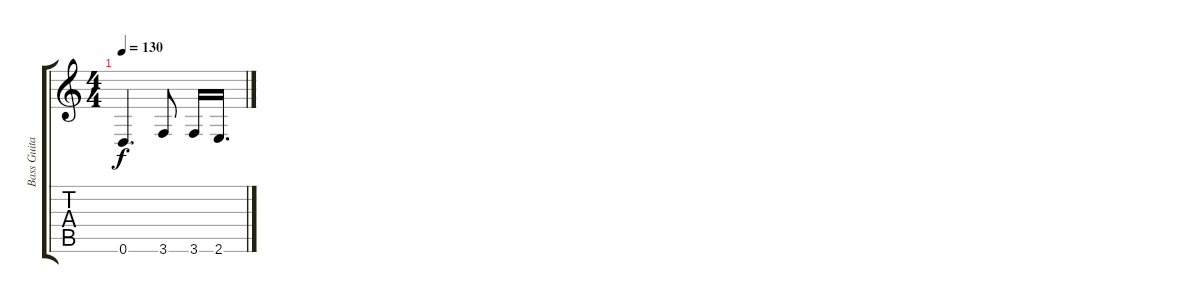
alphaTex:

\track ("Bass Guitar (Drop D)" "Bass Guita") {instrument electricbasspick}
\staff {score tabs}
\tuning (E4 B3 G3 D3 A2 D2) {hide}
\ts (4 4)
\tempo 130
\clef g2
\ks c
0.6.4{d dy f} 3.6.8 3.6.16 2.6.16{d}
